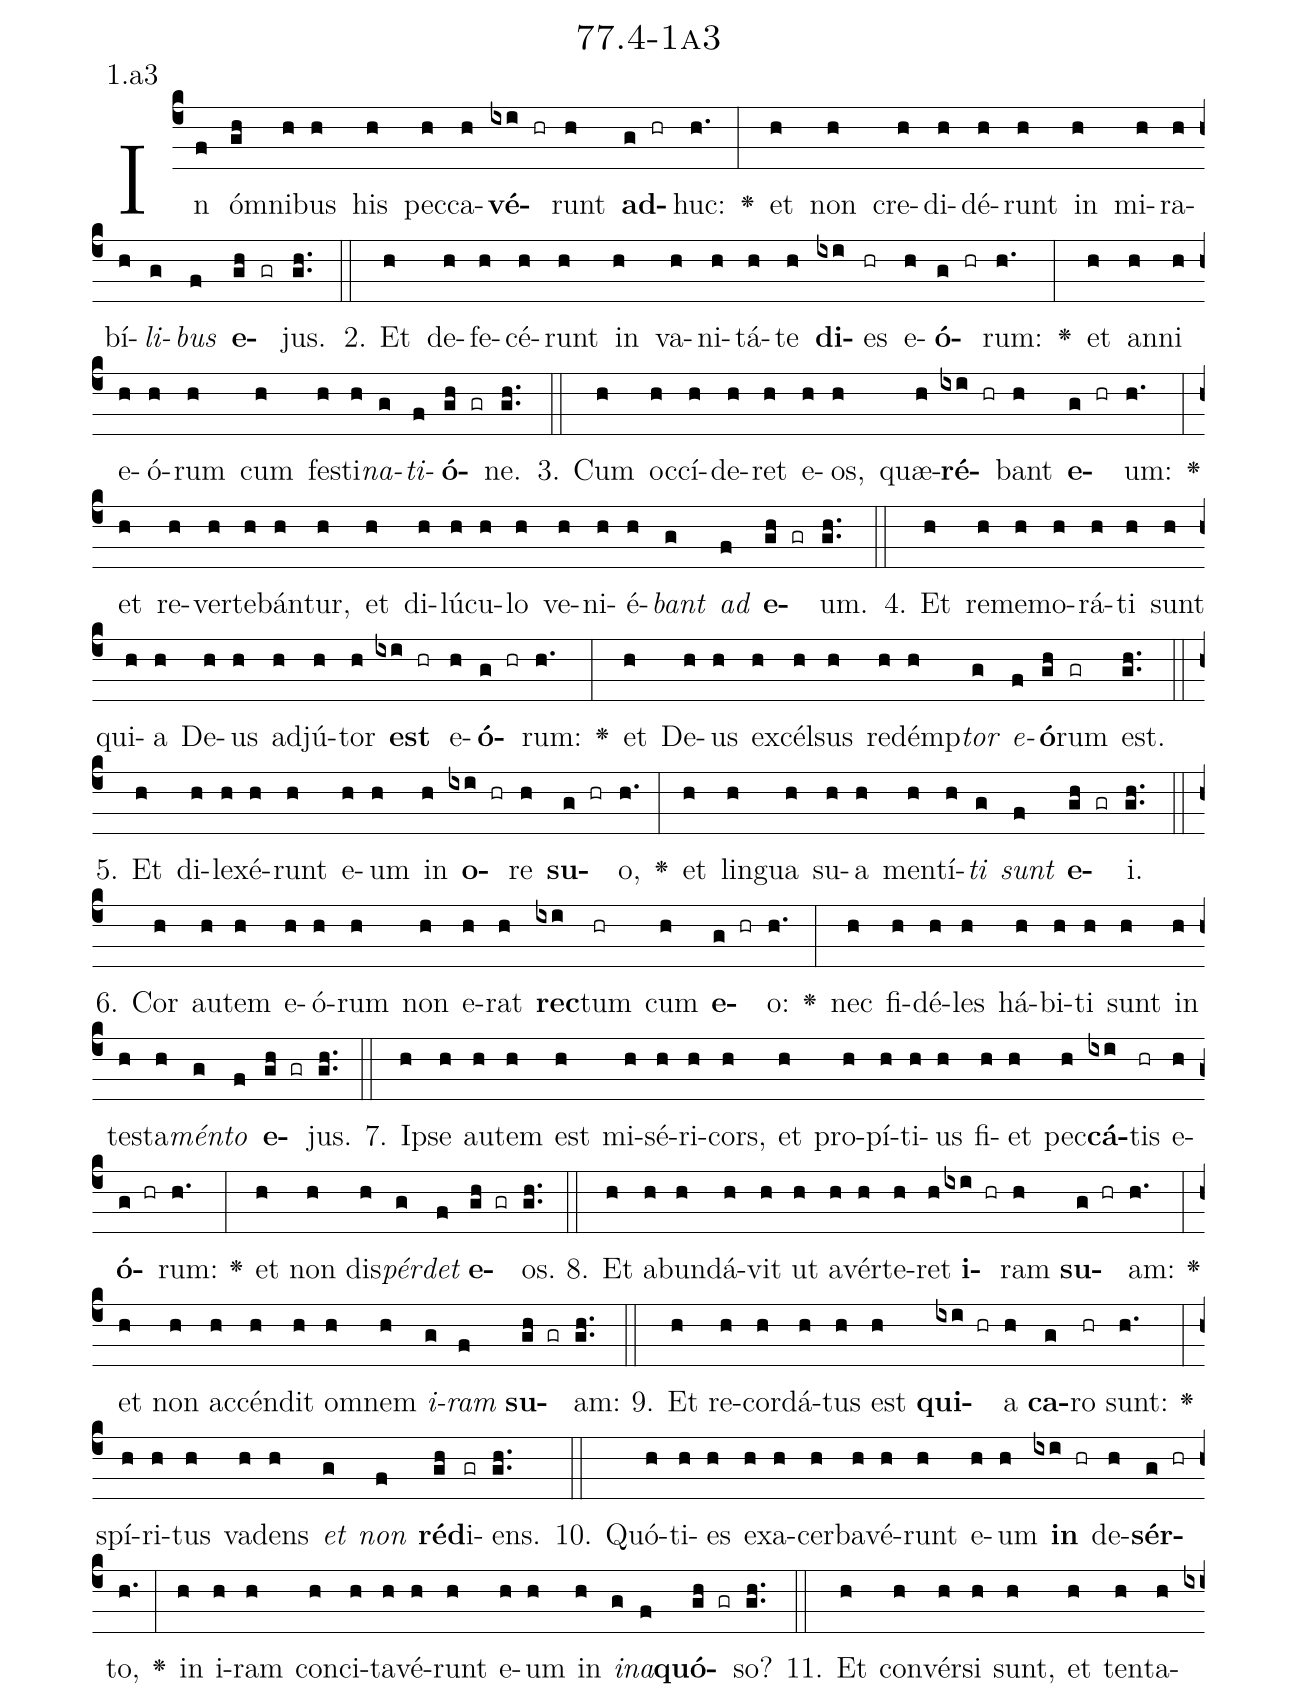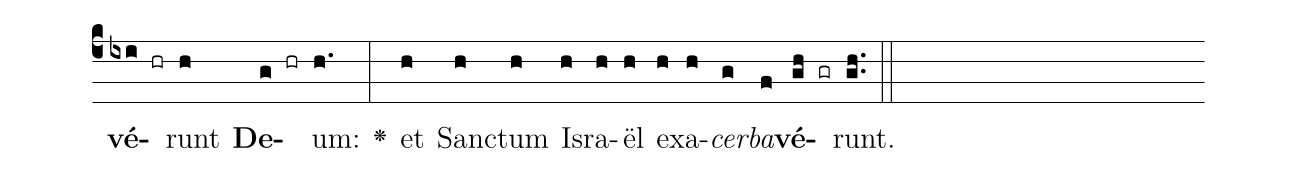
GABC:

name: 77.4-1a3;
annotation: 1.a3;
%%
(c4)In(f) óm(gh)ni(h)bus(h) his(h) pec(h)ca(h)<b>vé</b>(ixi hr)runt(h) <b>ad</b>(g hr)huc:(h.) <v>\greheightstar</v>(:) et(h) non(h) cre(h)di(h)dé(h)runt(h) in(h) mi(h)ra(h)bí(h)<i>li</i>(g)<i>bus</i>(f) <b>e</b>(gh gr)jus.(gh..) (::)
2. Et(h) de(h)fe(h)cé(h)runt(h) in(h) va(h)ni(h)tá(h)te(h) <b>di</b>(ixi)es(hr) e(h)<b>ó</b>(g hr)rum:(h.) <v>\greheightstar</v>(:) et(h) an(h)ni(h) e(h)ó(h)rum(h) cum(h) fes(h)ti(h)<i>na</i>(g)<i>ti</i>(f)<b>ó</b>(gh gr)ne.(gh..) (::)
3. Cum(h) oc(h)cí(h)de(h)ret(h) e(h)os,(h) quæ(h)<b>ré</b>(ixi hr)bant(h) <b>e</b>(g hr)um:(h.) <v>\greheightstar</v>(:) et(h) re(h)ver(h)te(h)bán(h)tur,(h) et(h) di(h)lú(h)cu(h)lo(h) ve(h)ni(h)é(h)<i>bant</i>(g) <i>ad</i>(f) <b>e</b>(gh gr)um.(gh..) (::)
4. Et(h) re(h)me(h)mo(h)rá(h)ti(h) sunt(h) qui(h)a(h) De(h)us(h) ad(h)jú(h)tor(h) <b>est</b>(ixi hr) e(h)<b>ó</b>(g hr)rum:(h.) <v>\greheightstar</v>(:) et(h) De(h)us(h) ex(h)cél(h)sus(h) red(h)émp(h)<i>tor</i>(g) <i>e</i>(f)<b>ó</b>(gh)rum(gr) est.(gh..) (::)
5. Et(h) di(h)le(h)xé(h)runt(h) e(h)um(h) in(h) <b>o</b>(ixi hr)re(h) <b>su</b>(g hr)o,(h.) <v>\greheightstar</v>(:) et(h) lin(h)gua(h) su(h)a(h) men(h)tí(h)<i>ti</i>(g) <i>sunt</i>(f) <b>e</b>(gh gr)i.(gh..) (::)
6. Cor(h) au(h)tem(h) e(h)ó(h)rum(h) non(h) e(h)rat(h) <b>rec</b>(ixi)tum(hr) cum(h) <b>e</b>(g hr)o:(h.) <v>\greheightstar</v>(:) nec(h) fi(h)dé(h)les(h) há(h)bi(h)ti(h) sunt(h) in(h) tes(h)ta(h)<i>mén</i>(g)<i>to</i>(f) <b>e</b>(gh gr)jus.(gh..) (::)
7. Ip(h)se(h) au(h)tem(h) est(h) mi(h)sé(h)ri(h)cors,(h) et(h) pro(h)pí(h)ti(h)us(h) fi(h)et(h) pec(h)<b>cá</b>(ixi)tis(hr) e(h)<b>ó</b>(g hr)rum:(h.) <v>\greheightstar</v>(:) et(h) non(h) dis(h)<i>pér</i>(g)<i>det</i>(f) <b>e</b>(gh gr)os.(gh..) (::)
8. Et(h) ab(h)un(h)dá(h)vit(h) ut(h) a(h)vér(h)te(h)ret(h) <b>i</b>(ixi hr)ram(h) <b>su</b>(g hr)am:(h.) <v>\greheightstar</v>(:) et(h) non(h) ac(h)cén(h)dit(h) om(h)nem(h) <i>i</i>(g)<i>ram</i>(f) <b>su</b>(gh gr)am:(gh..) (::)
9. Et(h) re(h)cor(h)dá(h)tus(h) est(h) <b>qui</b>(ixi hr)a(h) <b>ca</b>(g)ro(hr) sunt:(h.) <v>\greheightstar</v>(:) spí(h)ri(h)tus(h) va(h)dens(h) <i>et</i>(g) <i>non</i>(f) <b>réd</b>(gh)i(gr)ens.(gh..) (::)
10. Quó(h)ti(h)es(h) ex(h)a(h)cer(h)ba(h)vé(h)runt(h) e(h)um(h) <b>in</b>(ixi hr) de(h)<b>sér</b>(g hr)to,(h.) <v>\greheightstar</v>(:) in(h) i(h)ram(h) con(h)ci(h)ta(h)vé(h)runt(h) e(h)um(h) in(h) <i>in</i>(g)<i>a</i>(f)<b>quó</b>(gh gr)so?(gh..) (::)
11. Et(h) con(h)vér(h)si(h) sunt,(h) et(h) ten(h)ta(h)<b>vé</b>(ixi hr)runt(h) <b>De</b>(g hr)um:(h.) <v>\greheightstar</v>(:) et(h) Sanc(h)tum(h) Is(h)ra(h)ël(h) ex(h)a(h)<i>cer</i>(g)<i>ba</i>(f)<b>vé</b>(gh gr)runt.(gh..) (::)
